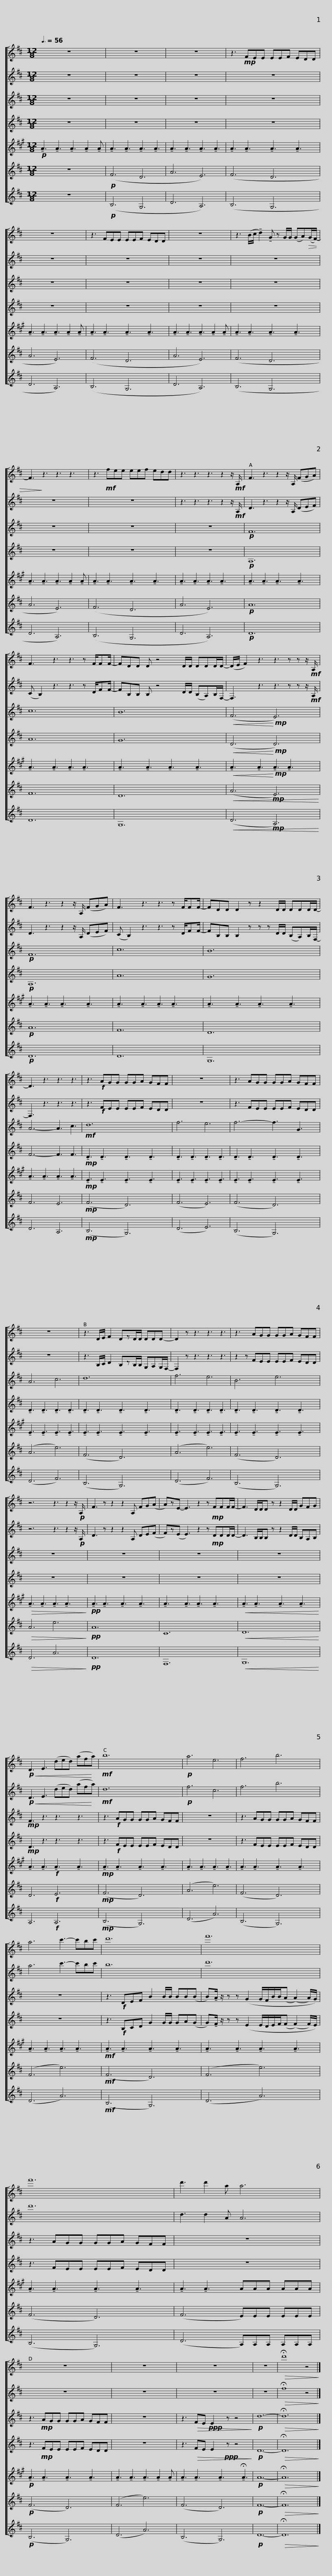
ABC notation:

X:1
%%score [ 1 2 3 4 5 6 7 ]
L:1/8
Q:3/8=56
M:12/8
I:linebreak $
K:none
V:1 treble transpose=-2
V:2 treble transpose=-2
V:3 treble transpose=-2
V:4 treble transpose=-2
V:5 treble transpose=-9
V:6 treble transpose=-14
V:7 treble transpose=-14
V:1
[K:D] z12 | z12 | z12 |$ z3!mp! FEE EEF EDD | z12 | %5
 z3 FEE EEF EDD |$ z12 | z3 (B/c/ !tenuto!d2) !tenuto!G z G/G/ (GA)!>(!(G/F/-) | F3!>)! z3 z3 z3 |$ z3!mf! fee eef edd | %10
 z3 z3 z3 z2 z/!mf! A,/ | F3 z3 z2 z/ A,/ (FGA) |$ F3 z3 z3 z F/FF/- | FDD D z4 D/D/ DDD/D/- |$ (D/E/ F2) z3 z3 z z z/!mf! A,/ | %15
 F3 z3 z2 z/ A,/ (FGA) | F3 z3 z3 z F/FF/- |$ FDD D2 z z2 D/D/ DDD/D/- | D3 z3 z3 z3 | z3!f! AGG GGA GFF |$ %20
 z12 | z3 AGG GGA GFF | z12 |$ z3 D/E/ F2 DzD/D/ DDD- | D2 z z3 z3 z3 | %25
 z3 AGG GGA GFF |$ z6 z3 z2 z/!p! A,/ | F3 z z2 z2 A, FG(A | A)zE- E3 z2 z!mp! FFF/F/- |$ F3 D/D/D z z2 D/D/ GFG | %30
!p!!<(! D3 E3 (ded) (af!<)!a) |!mf! b12 |$!p! a6 e6 | f6 b6 | a6 c'3- c'bc' |$ %35
 d'12 | f'12 | f'12 |$ d'3 d'2 a a6 | z12 |$ %40
 z12 | z12 | z12 |!>(! !fermata!d'8 z4!>)! |] %44
V:2
[K:D] z12 | z12 | z12 |$ z12 | z12 | %5
 z12 |$ z12 | z12 | z12 |$ z12 | %10
 z3 z3 z3 z2 z/!mf! A,/ | D3 z3 z2 z/ A,/ (DEF) |$ (C B,2) z3 z3 z D/FF/- | FB,B, B, z4 D/D/ (B,A,)B,/F,/- |$ F,3 z3 z3 z z z/!mf! A,/ | %15
 D3 z3 z2 z/ A,/ (DEF) | (C B,2) z3 z3 z D/FF/- |$ FB,B, B,2 z z z D/D/ (B,A,)B,/F,/- | F,3 z3 z3 z3 | z3!f! FEE EEF EDD |$ %20
 z12 | z3 FEE EEF EDD | z12 |$ z3 B,/C/ D2 B,zB,/B,/ G,A,G,/F,/- | F,2 z z3 z3 z3 | %25
 z2 z FEE EEF EDD |$ z6 z3 z2 z/!p! A,/ | D3 z z2 z2 A, DE(F | F)z(E E3) z2 z!mp! DDD/D/- |$ D3 B,/B,/B, z z2 D/D/ B,A,B, | %30
!p!!<(! D3 E3 (ded) (af!<)!a) |!mf! d12 |$!p! f6 c6 | f6 b6 | a6 c'3- c'bc' |$ %35
 b12 | d'12 | d'12 |$ d3 d2 A A6 | z12 |$ %40
 z12 | z12 | z12 |!>(! !fermata!f8 z4!>)! |] %44
V:3
[K:D] z12 | z12 | z12 |$ z12 | z12 | %5
 z12 |$ z12 | z12 | z12 |$ z12 | %10
 z12 |!p! F12 |$ c12 | B12 |$!<(! (F6!<)!!mp! E6) | %15
!p! F12 | c12 |$ B12 | A6- A3 c3 |!mf! d12 |$ %20
 f6 e6 | f6- f3 G3 | A6 c6 |$ d12 | f6 e6 | %25
 B6 e6 |$ z12 | z12 | z12 |$ z12 | %30
!mp! F3 z3 z3 z3 | z3!f! AGG GGA GFF |$ z12 | z3 AGG GGA GFF | z12 |$ %35
 z3!f! DEF B2 B/B/ BB(B | B)!tenuto!A/ z/ z z (G2 G/F/B/B/(A (A2) A/)G/) | z3 AGG GGA GFF |$ z12 | z3!mp! AGG GGA GFF |$ %40
 z12 | z3!>(! FE!ppp! E2 z z4!>)! |!p! d12- |!>(! !fermata!d12!>)! |] %44
V:4
[K:D] z12 | z12 | z12 |$ z12 | z12 | %5
 z12 |$ z12 | z12 | z12 |$ z12 | %10
 z12 |!p! A,12 |$ A12 | G12 |$!<(! (D6!<)!!mp! D6) | %15
!p! A,12 | A12 |$ G12 | F6- F3 F3 |!mp! !tenuto!D3 !tenuto!D3 !tenuto!D3 !tenuto!D3 |$ %20
 !tenuto!D3 !tenuto!D3 !tenuto!D3 !tenuto!D3 | !tenuto!D3 !tenuto!D3 !tenuto!D3 !tenuto!D3 | !tenuto!D3 !tenuto!D3 !tenuto!D3 !tenuto!D3 |$ !tenuto!D3 !tenuto!D3 !tenuto!D3 !tenuto!D3 | !tenuto!D3 !tenuto!D3 !tenuto!D3 !tenuto!D3 | %25
 !tenuto!D3 !tenuto!D3 !tenuto!D3 !tenuto!D3 |$ z12 | z12 | z12 |$ z12 | %30
!mp! D3 z3 z3 z3 | z3!f! FEE EEF EDD |$ z12 | z3 FEE EEF EDD | z12 |$ %35
 z3!f! B,CD G2 G/G/ GA(G | G)!tenuto!F/ z/ z z (E2 E/D/E/F/(F (F2) F/)E/) | z3 FEE EEF EDD |$ z12 | z3!mp! FEE EEF EDD |$ %40
 z12 | z3!>(! FE E2!ppp! z z4!>)! |!p! D12- |!>(! !fermata!D12!>)! |] %44
V:5
[K:A]!p! !tenuto!A3 !tenuto!A3 !tenuto!A3 !tenuto!A2 !tenuto!A | !tenuto!A3 !tenuto!A3 !tenuto!A3 !tenuto!A3 | !tenuto!A3 !tenuto!A3 !tenuto!A3 !tenuto!A3 |$ !tenuto!A3 !tenuto!A3 !tenuto!A3 !tenuto!A3 | !tenuto!A3 !tenuto!A3 !tenuto!A3 !tenuto!A2 !tenuto!A | %5
 !tenuto!A3 !tenuto!A3 !tenuto!A3 !tenuto!A3 |$ !tenuto!A3 !tenuto!A3 !tenuto!A3 !tenuto!A2 !tenuto!A | !tenuto!A3 !tenuto!A3 !tenuto!A3 !tenuto!A3 | !tenuto!A3 !tenuto!A3 !tenuto!A3 !tenuto!A2 !tenuto!A |$ !tenuto!A3 !tenuto!A3 !tenuto!A3 !tenuto!A3 | %10
 !tenuto!A3 !tenuto!A3 !tenuto!A3 !tenuto!A3 | !tenuto!A3 !tenuto!A3 !tenuto!A3 !tenuto!A3 |$ !tenuto!A3 !tenuto!A3 !tenuto!A3 !tenuto!A3 | !tenuto!A3 !tenuto!A3 !tenuto!A3 !tenuto!A3 |$!<(! !tenuto!A3 !tenuto!A3!<)!!mp! !tenuto!A3 !tenuto!A3 | %15
 !tenuto!A3 !tenuto!A3 !tenuto!A3 !tenuto!A3 | !tenuto!A3 !tenuto!A3 !tenuto!A3 !tenuto!A3 |$ !tenuto!A3 !tenuto!A3 !tenuto!A3 !tenuto!A3 | !tenuto!A3 !tenuto!A3 !tenuto!A3 !tenuto!A3 |!mp! !tenuto!E3 !tenuto!E3 !tenuto!E3 !tenuto!E3 |$ %20
 !tenuto!E3 !tenuto!E3 !tenuto!E3 !tenuto!E3 | !tenuto!E3 !tenuto!E3 !tenuto!E3 !tenuto!E3 | !tenuto!E3 !tenuto!E3 !tenuto!E3 !tenuto!E3 |$ !tenuto!E3 !tenuto!E3 !tenuto!E3 !tenuto!E3 | !tenuto!E3 !tenuto!E3 !tenuto!E3 !tenuto!E3 | %25
 !tenuto!E3 !tenuto!E3 !tenuto!E3 !tenuto!E3 |$!>(! !tenuto!A3 !tenuto!A3 !tenuto!A3 !tenuto!A3!>)! |!pp! !tenuto!A3 !tenuto!A3 !tenuto!A3 !tenuto!A3 | !tenuto!A3 !tenuto!A3 !tenuto!A3 !tenuto!A3 |$!<(! !tenuto!A3 !tenuto!A3 !tenuto!A3 !tenuto!A3!<)! | %30
 !tenuto!A3 !tenuto!A3!f! !tenuto!A3 !tenuto!A3 |!mp! !tenuto!A3 !tenuto!A3 !tenuto!A3 !tenuto!A3 |$ !tenuto!A3 !tenuto!A3 !tenuto!A3 !tenuto!A3 | !tenuto!A3 !tenuto!A3 !tenuto!A3 !tenuto!A3 | !tenuto!A3 !tenuto!A3 !tenuto!A3 !tenuto!A3 |$ %35
!mf! !tenuto!A3 !tenuto!A3 !tenuto!A3 !tenuto!A3 | !tenuto!A3 !tenuto!A3 !tenuto!A3 !tenuto!A3 | !tenuto!A3 !tenuto!A3 !tenuto!A3 !tenuto!A3 |$ !tenuto!A3 !tenuto!A3 AAA AAA |!p! !tenuto!A3 !tenuto!A3 !tenuto!A3 !tenuto!A3 |$ %40
 !tenuto!A3 !tenuto!A3 !tenuto!A3 !tenuto!A2 !tenuto!A | !tenuto!A3 !tenuto!A3 !tenuto!A3 !tenuto!!fermata!A3 |!p! A12- |!>(! !fermata!A12!>)! |] %44
V:6
[K:D] z12 |!p! (F6 D6 | A6 E6) |$ (F6 D6 | A6 E6) | %5
 (F6 D6 |$ A6 E6) | (F6 D6 | A6 E6) |$ (F6 D6 | %10
 A6 E6) |!p! A12 |$ F12 | D12 |$!<(! (A6!mp! E6)!<)! | %15
!p! A12 | F12 |$ D12 | F6 E6 |!mp! (F6 D6) |$ %20
 (F6 E6) | (F6 D6) | (A6 e6) |$ (F6 D6) | (A6 e6) | %25
 (F6 D6) |$!>(! A6 e6!>)! |!pp! A12 | C12 |$!<(! D12!<)! | %30
 D6!f! E6 |!mp! (F6 D6) |$ (A6 e6) | (F6 D6) | (F6 e6) |$ %35
!mf! (F6 D6) | (F6 e6) | (F6 D6) |$ (F6 E)EE EEE |!p! (F6 D6) |$ %40
 (F6 e6) | (F6 D6) |!p! F12- |!>(! !fermata!F12!>)! |] %44
V:7
[K:D] z12 |!p! (B,6 G,6 | D6 A,6) |$ (B,6 G,6 | D6 A,6) | %5
 (B,6 G,6 |$ D6 A,6) | (B,6 G,6 | D6 A,6) |$ (B,6 G,6 | %10
 D6 A,6) |!p! D12 |$ D12 | G,12 |$!<(! (D6!mp! A,6)!<)! | %15
!p! D12 | D12 |$ G,12 | D6 A,6 |!mp! (B,6 G,6) |$ %20
 (D6 E6) | (B,6 G,6) | (D6 F6) |$ (B,6 G,6) | (D6 F6) | %25
 (B,6 G,6) |$!>(! D6 A6!>)! |!pp! D12 | F,12 |$!<(! G,12!<)! | %30
 A,6!f! A,6 |!mp! (B,6 G,6) |$ (D6 A6) | (B,6 G,6) | (D6 A6) |$ %35
!mf! (B,6 G,6) | (D6 A6) | (B,6 G,6) |$ (D6 A,)A,A, A,A,A, |!p! (B,6 G,6) |$ %40
 (D6 A6) | (B,6 G,6) |!p! D12- |!>(! !fermata!D12!>)! |] %44
